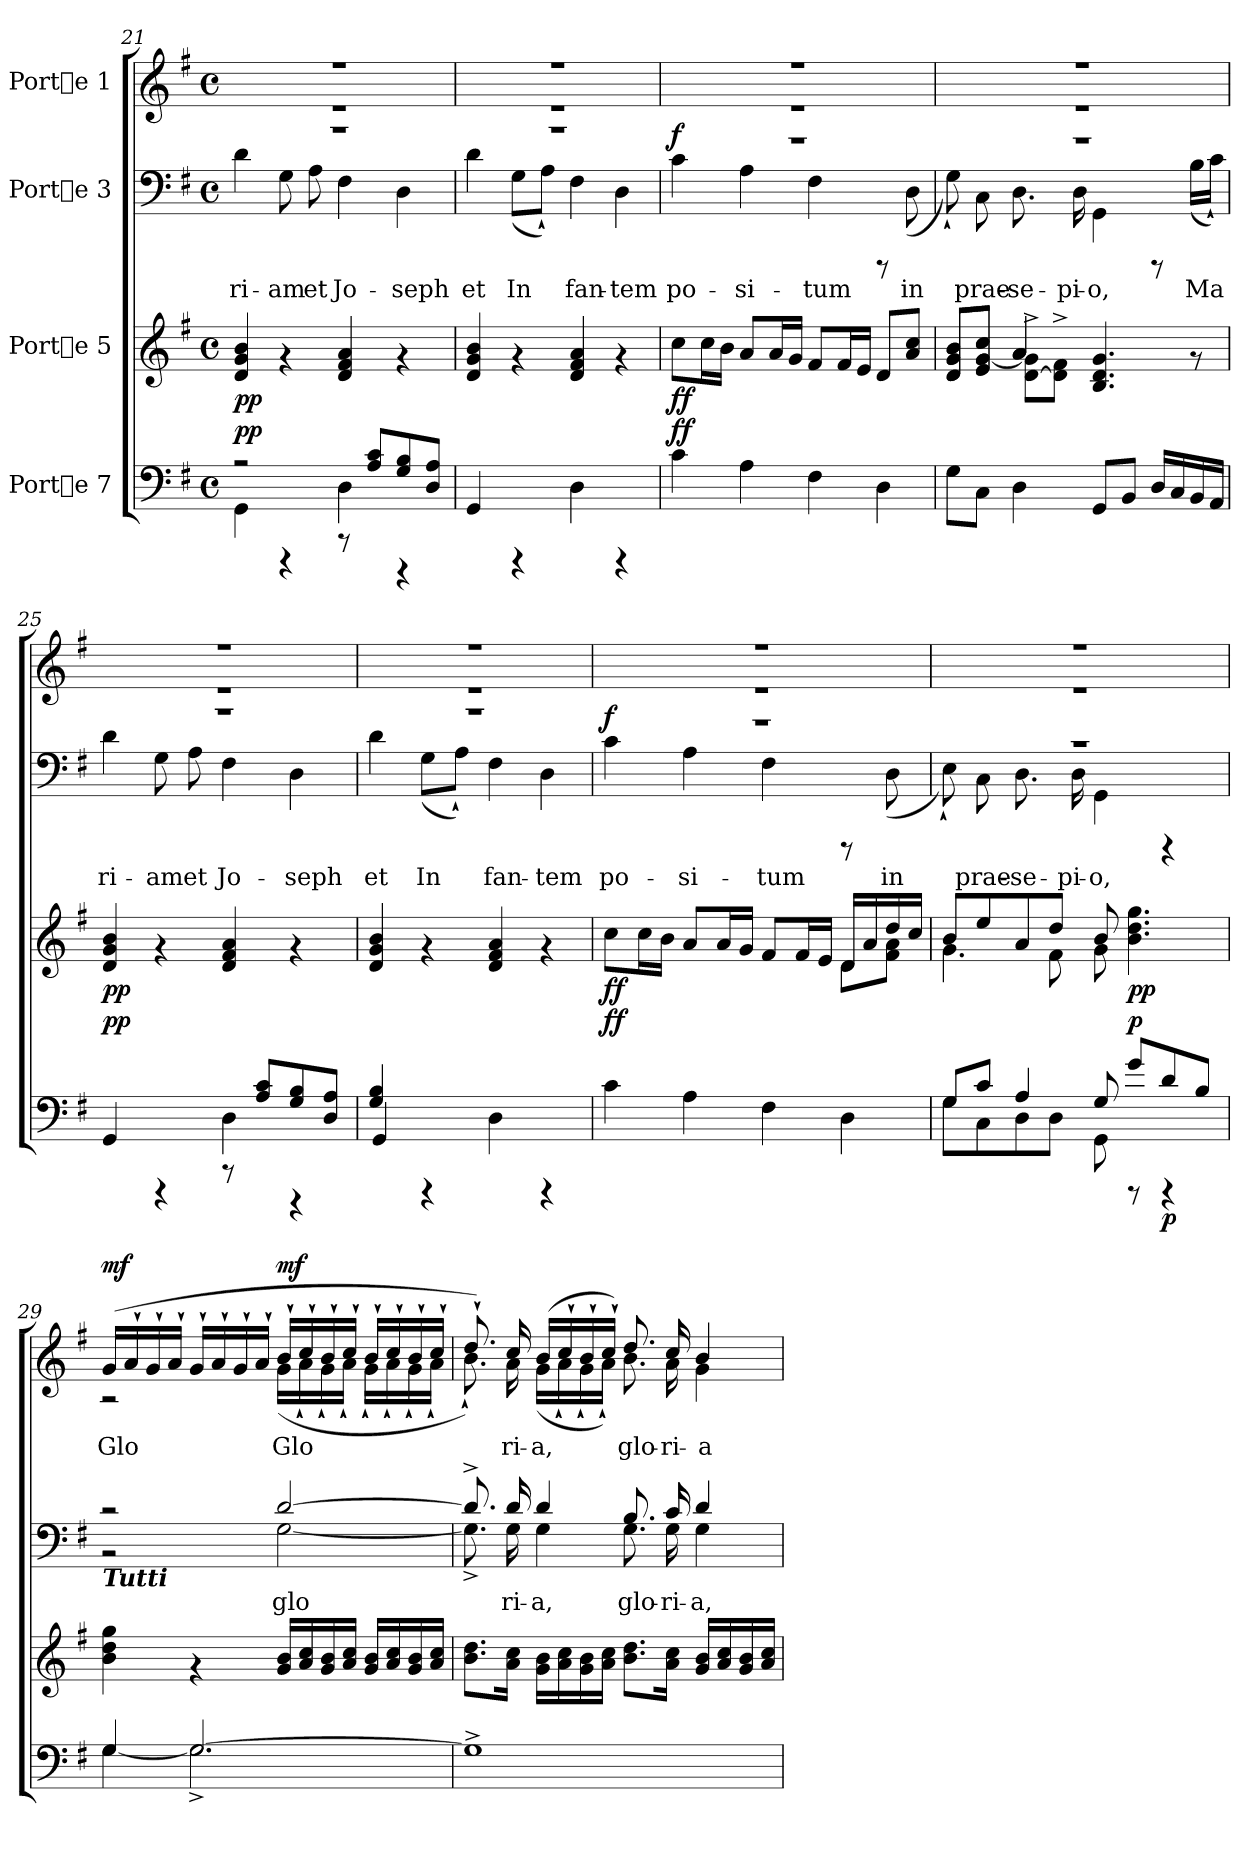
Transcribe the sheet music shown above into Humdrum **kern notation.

**kern	**dynam	**kern	**dynam	**kern	**text	**dynam	**kern	**text	**dynam
*part4	*part4	*part3	*part3	*part2	*part2	*part2	*part1	*part1	*part1
*staff4	*staff4	*staff3	*staff3	*staff2	*staff2	*staff2	*staff1	*staff1	*staff1
*I"Porte 7	*	*I"Porte 5	*	*I"Porte 3	*	*	*I"Porte 1	*	*
!!LO:LB:g=z
*clefF4	*	*clefG2	*	*clefF4	*	*	*clefG2	*	*
*k[f#]	*	*k[f#]	*	*k[f#]	*	*	*k[f#]	*	*
*G:	*	*G:	*	*G:	*	*	*G:	*	*
*M4/4	*	*M4/4	*	*M4/4	*	*	*M4/4	*	*
*met(c)	*	*met(c)	*	*met(c)	*	*	*met(c)	*	*
=21	=21	=21	=21	=21	=21	=21	=21	=21	=21
*^	*	*	*	*^	*	*	*	*	*
!	!	!LO:DY:a	!	!	!	!	!LO:LY:b	!	!	!	!
*	*	*	*	*	*	*	*	*	*^	*	*
!	!	!LO:DY:n=1:b	!	!LO:DY:b	!	!	!	!	!	!	!	!
!	!	!	!	!LO:DY:n=1:b	!	!	!	!	!	!	!	!
2r	4GG\	p p	4b/ 4g/ 4d/	p p	1r	4d\	-ri-	.	1r	1r	.	.
!	!	!	!	!	!	!	!LO:LY:b	!	!	!	!	!
.	4rCCC	.	4rf	.	.	8G\	-am	.	.	.	.	.
!	!	!	!	!	!	!	!LO:LY:b	!	!	!	!	!
.	.	.	.	.	.	8A\	et	.	.	.	.	.
!	!	!	!	!	!	!	!LO:LY:b	!	!	!	!	!
8rGGG	4D\	.	4a/ 4f#/ 4d/	.	.	4F#\	Jo-	.	.	.	.	.
8c/ 8A/L	.	.	.	.	.	.	.	.	.	.	.	.
!	!	!	!	!	!	!	!LO:LY:b	!	!	!	!	!
8B/ 8G/	4rAAAA	.	4rf	.	.	4D\	-seph	.	.	.	.	.
8A/ 8D/J	.	.	.	.	.	.	.	.	.	.	.	.
*v	*v	*	*	*	*	*	*	*	*	*	*	*
=22	=22	=22	=22	=22	=22	=22	=22	=22	=22	=22	=22
!	!	!	!	!	!	!LO:LY:b	!	!	!	!	!
4GG/	.	4b/ 4g/ 4d/	.	1r	4d\	et	.	1r	1r	.	.
!	!	!	!	!	!	!LO:LY:b	!	!	!	!	!
4rCCC	.	4rf	.	.	(>8G\L	In-	.	.	.	.	.
!	!	!	!	!	!	!LO:LY:b	!	!	!	!	!
.	.	.	.	.	8A`>\J)	-	.	.	.	.	.
!	!	!	!	!	!	!LO:LY:b	!	!	!	!	!
4D\	.	4a/ 4f#/ 4d/	.	.	4F#\	fan-	.	.	.	.	.
!	!	!	!	!	!	!LO:LY:b	!	!	!	!	!
4rCCC	.	4rf	.	.	4D\	-tem	.	.	.	.	.
=23	=23	=23	=23	=23	=23	=23	=23	=23	=23	=23	=23
!	!LO:DY:a	!	!	!	!	!LO:LY:b	!	!	!	!	!
!	!LO:DY:n=1:b	!	!LO:DY:b	!	!	!	!	!	!	!	!
!	!	!	!LO:DY:n=1:b	!	!	!	!LO:DY:a	!	!	!	!
4c\	f f	8cc\L	f f	1r	4c\	po-	f	1r	1r	.	.
.	.	16cc\	.	.	.	.	.	.	.	.	.
.	.	16b\J	.	.	.	.	.	.	.	.	.
!	!	!	!	!	!	!LO:LY:b	!	!	!	!	!
4A\	.	8a/L	.	.	4A\	-si-	.	.	.	.	.
.	.	16a/	.	.	.	.	.	.	.	.	.
.	.	16g/J	.	.	.	.	.	.	.	.	.
!	!	!	!	!	!	!LO:LY:b	!	!	!	!	!
4F#\	.	8f#/L	.	.	4F#\	-tum	.	.	.	.	.
.	.	16f#/	.	.	.	.	.	.	.	.	.
.	.	16e/J	.	.	.	.	.	.	.	.	.
4D\	.	8d/L	.	.	8rCCC	.	.	.	.	.	.
!	!	!	!	!	!	!LO:LY:b	!	!	!	!	!
.	.	8cc/ 8a/J	.	.	(>8D\	in	.	.	.	.	.
=24	=24	=24	=24	=24	=24	=24	=24	=24	=24	=24	=24
*	*	*^	*	*	*	*	*	*	*	*	*
*	*	*	*^	*	*	*	*	*	*	*	*	*
!	!	!	!	!	!	!	!	!LO:LY:b	!	!	!	!	!
8G\L	.	8b/ 8g/ 8d/L	8b/ 8g/ 8d/L	4ryy	.	1r	8G`>\)	.	.	1r	1r	.	.
!	!	!	!	!	!	!	!	!LO:LY:b	!	!	!	!	!
8C\J	.	8cc/ 8g/ 8e/J	8cc/ [<8g/ 8e/J	.	.	.	8C\	prae-	.	.	.	.	.
!	!	!	!	!	!	!	!	!LO:LY:b	!	!	!	!	!
4D\	.	4a/	4a/	8g\]^> [>8d\^>L	.	.	8.D\	-se-	.	.	.	.	.
.	.	.	.	8f#\^> 8d\]^>J	.	.	.	.	.	.	.	.	.
!	!	!	!	!	!	!	!	!LO:LY:b	!	!	!	!	!
.	.	.	.	.	.	.	16D\	-pi-	.	.	.	.	.
!	!	!	!	!	!	!	!	!LO:LY:b	!	!	!	!	!
8GG/L	.	4.g/ 4.d/ 4.B/	2ryy	2ryy	.	.	4GG\	-o,	.	.	.	.	.
8BB/J	.	.	.	.	.	.	.	.	.	.	.	.	.
16D/L	.	.	.	.	.	.	8rCCC	.	.	.	.	.	.
16C/	.	.	.	.	.	.	.	.	.	.	.	.	.
!	!	!	!	!	!	!	!	!LO:LY:b	!	!	!	!	!
16BB/	.	8rf	.	.	.	.	(>16B\L	Ma-	.	.	.	.	.
!	!	!	!	!	!	!	!	!LO:LY:b	!	!	!	!	!
16AA/J	.	.	.	.	.	.	16c`>\J)	--	.	.	.	.	.
*	*	*v	*v	*v	*	*	*	*	*	*	*	*	*
!!LO:PB:g=z	!!
=25	=25	=25	=25	=25	=25	=25	=25	=25	=25	=25	=25
*^	*	*	*	*	*	*	*	*	*	*	*
!	!	!LO:DY:a	!	!	!	!	!LO:LY:b	!	!	!	!	!
!	!	!LO:DY:n=1:b	!	!LO:DY:b	!	!	!	!	!	!	!	!
!	!	!	!	!LO:DY:n=1:b	!	!	!	!	!	!	!	!
2ryy	4GG/	p p	4b/ 4g/ 4d/	p p	1r	4d\	-ri-	.	1r	1r	.	.
!	!	!	!	!	!	!	!LO:LY:b	!	!	!	!	!
.	4rCCC	.	4rf	.	.	8G\	-am	.	.	.	.	.
!	!	!	!	!	!	!	!LO:LY:b	!	!	!	!	!
.	.	.	.	.	.	8A\	et	.	.	.	.	.
!	!	!	!	!	!	!	!LO:LY:b	!	!	!	!	!
8rGGG	4D\	.	4a/ 4f#/ 4d/	.	.	4F#\	Jo-	.	.	.	.	.
8c/ 8A/L	.	.	.	.	.	.	.	.	.	.	.	.
!	!	!	!	!	!	!	!LO:LY:b	!	!	!	!	!
8B/ 8G/	4rAAAA	.	4rf	.	.	4D\	-seph	.	.	.	.	.
8A/ 8D/J	.	.	.	.	.	.	.	.	.	.	.	.
=26	=26	=26	=26	=26	=26	=26	=26	=26	=26	=26	=26	=26
!	!	!	!	!	!	!	!LO:LY:b	!	!	!	!	!
4B/ 4G/	4GG/	.	4b/ 4g/ 4d/	.	1r	4d\	et	.	1r	1r	.	.
!	!	!	!	!	!	!	!LO:LY:b	!	!	!	!	!
2.ryy	4rCCC	.	4rf	.	.	(>8G\L	In-	.	.	.	.	.
!	!	!	!	!	!	!	!LO:LY:b	!	!	!	!	!
.	.	.	.	.	.	8A`>\J)	-	.	.	.	.	.
!	!	!	!	!	!	!	!LO:LY:b	!	!	!	!	!
.	4D\	.	4a/ 4f#/ 4d/	.	.	4F#\	fan-	.	.	.	.	.
!	!	!	!	!	!	!	!LO:LY:b	!	!	!	!	!
.	4rCCC	.	4rf	.	.	4D\	-tem	.	.	.	.	.
=27	=27	=27	=27	=27	=27	=27	=27	=27	=27	=27	=27	=27
*	*	*	*^	*	*	*	*	*	*	*	*	*
!	!	!LO:DY:a	!	!	!	!	!	!LO:LY:b	!	!	!	!	!
!	!	!LO:DY:n=1:b	!	!	!LO:DY:b	!	!	!	!	!	!	!	!
!	!	!	!	!	!LO:DY:n=1:b	!	!	!	!LO:DY:a	!	!	!	!
*v	*v	*	*	*	*	*	*	*	*	*	*	*	*
4c\	f f	8cc\L	2.ryy	f f	1r	4c\	po-	f	1r	1r	.	.
.	.	16cc\	.	.	.	.	.	.	.	.	.	.
.	.	16b\J	.	.	.	.	.	.	.	.	.	.
!	!	!	!	!	!	!	!LO:LY:b	!	!	!	!	!
4A\	.	8a/L	.	.	.	4A\	-si-	.	.	.	.	.
.	.	16a/	.	.	.	.	.	.	.	.	.	.
.	.	16g/J	.	.	.	.	.	.	.	.	.	.
!	!	!	!	!	!	!	!LO:LY:b	!	!	!	!	!
4F#\	.	8f#/L	.	.	.	4F#\	-tum	.	.	.	.	.
.	.	16f#/	.	.	.	.	.	.	.	.	.	.
.	.	16e/J	.	.	.	.	.	.	.	.	.	.
4D\	.	16d/L	8d\L	.	.	8rCCC	.	.	.	.	.	.
.	.	16a/	.	.	.	.	.	.	.	.	.	.
!	!	!	!	!	!	!	!LO:LY:b	!	!	!	!	!
.	.	16dd/	8a\ 8f#\J	.	.	(>8D\	in	.	.	.	.	.
.	.	16cc/J	.	.	.	.	.	.	.	.	.	.
=28	=28	=28	=28	=28	=28	=28	=28	=28	=28	=28	=28	=28
*^	*	*	*	*	*	*	*	*	*	*	*	*
!	!	!	!	!	!	!	!	!LO:LY:b	!	!	!	!	!
8G/L	8G\L	.	8b/L	4.g\	.	1r	8E`>\)	.	.	1r	1r	.	.
!	!	!	!	!	!	!	!	!LO:LY:b	!	!	!	!	!
8c/J	8C\	.	8ee/	.	.	.	8C\	prae-	.	.	.	.	.
!	!	!	!	!	!	!	!	!LO:LY:b	!	!	!	!	!
4A/	8D\	.	8a/	.	.	.	8.D\	-se-	.	.	.	.	.
.	8D\J	.	8dd/J	8f#\	.	.	.	.	.	.	.	.	.
!	!	!	!	!	!	!	!	!LO:LY:b	!	!	!	!	!
.	.	.	.	.	.	.	16D\	-pi-	.	.	.	.	.
!	!	!	!	!	!	!	!	!LO:LY:b	!	!	!	!	!
8G/	8GG\	.	8b/	8g\	.	.	4GG\	-o,	.	.	.	.	.
!	!	!LO:DY:a	!	!	!LO:DY:b	!	!	!	!	!	!	!	!
!	!	!	!	!	!LO:DY:n=1:b	!	!	!	!	!	!	!	!
8g/L	8rCCC	p	4.gg\ 4.dd\ 4.b\	4.ryy	p p	.	.	.	.	.	.	.	.
!	!	!LO:DY:b	!	!	!	!	!	!	!	!	!	!	!
8d/	4rCCC	p	.	.	.	.	4rCCC	.	.	.	.	.	.
8B/J	.	.	.	.	.	.	.	.	.	.	.	.	.
*	*	*	*v	*v	*	*	*	*	*	*	*	*	*
!!LO:LB:g=z	!!
=29	=29	=29	=29	=29	=29	=29	=29	=29	=29	=29	=29	=29
!	!	!	!	!	!LO:TX:b:Bi:t=Tutti	!	!	!	!	!	!	!
!	!	!	!	!	!	!	!	!	!	!	!LO:LY:a	!LO:DY:a
4G/	[>4G\	.	4gg\ 4dd\ 4b\	.	2r	2r	.	.	(>16g/L	2r	Glo-	mf
!	!	!	!	!	!	!	!	!	!	!	!LO:LY:a	!
.	.	.	.	.	.	.	.	.	16a`</	.	--	.
!	!	!	!	!	!	!	!	!	!	!	!LO:LY:a	!
.	.	.	.	.	.	.	.	.	16g`</	.	--	.
!	!	!	!	!	!	!	!	!	!	!	!LO:LY:a	!
.	.	.	.	.	.	.	.	.	16a`</J	.	--	.
!	!	!	!	!	!	!	!	!	!	!	!LO:LY:a	!
[<2.G/	2.G^>\]	.	4rf	.	.	.	.	.	16g`</L	.	--	.
!	!	!	!	!	!	!	!	!	!	!	!LO:LY:a	!
.	.	.	.	.	.	.	.	.	16a`</	.	--	.
!	!	!	!	!	!	!	!	!	!	!	!LO:LY:a	!
.	.	.	.	.	.	.	.	.	16g`</	.	--	.
!	!	!	!	!	!	!	!	!	!	!	!LO:LY:a	!
.	.	.	.	.	.	.	.	.	16a`</J	.	--	.
!	!	!	!	!	!	!	!LO:LY:b	!	!	!	!LO:LY:a	!
!	!	!	!	!	!	!	!	!LO:DY:a	!	!	!LO:LY:b	!
!	!	!	!	!	!	!	!	!LO:DY:n=1:b	!	!	!	!LO:DY:b
.	.	.	16b/ 16g/L	.	[<2d/	[>2G\	glo-	mf mf	16b`</L	(>16g\L	-Glo-	mf
!	!	!	!	!	!	!	!	!	!	!	!LO:LY:a	!
!	!	!	!	!	!	!	!	!	!	!	!LO:LY:b	!
.	.	.	16cc/ 16a/	.	.	.	.	.	16cc`</	16a`>\	--	.
!	!	!	!	!	!	!	!	!	!	!	!LO:LY:a	!
!	!	!	!	!	!	!	!	!	!	!	!LO:LY:b	!
.	.	.	16b/ 16g/	.	.	.	.	.	16b`</	16g`>\	--	.
!	!	!	!	!	!	!	!	!	!	!	!LO:LY:a	!
!	!	!	!	!	!	!	!	!	!	!	!LO:LY:b	!
.	.	.	16cc/ 16a/J	.	.	.	.	.	16cc`</J	16a`>\J	--	.
!	!	!	!	!	!	!	!	!	!	!	!LO:LY:a	!
!	!	!	!	!	!	!	!	!	!	!	!LO:LY:b	!
.	.	.	16b/ 16g/L	.	.	.	.	.	16b`</L	16g`>\L	--	.
!	!	!	!	!	!	!	!	!	!	!	!LO:LY:a	!
!	!	!	!	!	!	!	!	!	!	!	!LO:LY:b	!
.	.	.	16cc/ 16a/	.	.	.	.	.	16cc`</	16a`>\	--	.
!	!	!	!	!	!	!	!	!	!	!	!LO:LY:a	!
!	!	!	!	!	!	!	!	!	!	!	!LO:LY:b	!
.	.	.	16b/ 16g/	.	.	.	.	.	16b`</	16g`>\	--	.
!	!	!	!	!	!	!	!	!	!	!	!LO:LY:a	!
!	!	!	!	!	!	!	!	!	!	!	!LO:LY:b	!
.	.	.	16cc/ 16a/J	.	.	.	.	.	16cc`</J	16a`>\J	--	.
*v	*v	*	*	*	*	*	*	*	*	*	*	*
=30	=30	=30	=30	=30	=30	=30	=30	=30	=30	=30	=30
!	!	!	!	!	!	!LO:LY:b	!	!	!	!LO:LY:a	!
!	!	!	!	!	!	!	!	!	!	!LO:LY:b	!
1G^<]	.	8.dd\ 8.b\L	.	8.d^</]	8.G^>\]	-	.	8.dd`</)	8.b`>\)	.	.
!	!	!	!	!	!	!LO:LY:b	!	!	!	!LO:LY:a	!
!	!	!	!	!	!	!	!	!	!	!LO:LY:b	!
.	.	16cc\ 16a\J	.	16d/	16G\	ri-	.	16cc/	16a\	-ri-	.
!	!	!	!	!	!	!LO:LY:b	!	!	!	!LO:LY:a	!
!	!	!	!	!	!	!	!	!	!	!LO:LY:b	!
.	.	16b\ 16g\L	.	4d/	4G\	-a,	.	(>16b/L	(>16g\L	a,	.
!	!	!	!	!	!	!	!	!	!	!LO:LY:a	!
!	!	!	!	!	!	!	!	!	!	!LO:LY:b	!
.	.	16cc\ 16a\	.	.	.	.	.	16cc`</	16a`>\	.	.
!	!	!	!	!	!	!	!	!	!	!LO:LY:a	!
!	!	!	!	!	!	!	!	!	!	!LO:LY:b	!
.	.	16b\ 16g\	.	.	.	.	.	16b`</	16g`>\	.	.
!	!	!	!	!	!	!	!	!	!	!LO:LY:a	!
!	!	!	!	!	!	!	!	!	!	!LO:LY:b	!
.	.	16cc\ 16a\J	.	.	.	.	.	16cc`</J)	16a`>\J)	.	.
!	!	!	!	!	!	!LO:LY:b	!	!	!	!LO:LY:a	!
!	!	!	!	!	!	!	!	!	!	!LO:LY:b	!
.	.	8.dd\ 8.b\L	.	8.B/	8.G\	glo-	.	8.dd/	8.b\	-glo-	.
!	!	!	!	!	!	!LO:LY:b	!	!	!	!LO:LY:a	!
!	!	!	!	!	!	!	!	!	!	!LO:LY:b	!
.	.	16cc\ 16a\J	.	16c/	16G\	-ri-	.	16cc/	16a\	-ri-	.
!	!	!	!	!	!	!LO:LY:b	!	!	!	!LO:LY:a	!
!	!	!	!	!	!	!	!	!	!	!LO:LY:b	!
.	.	16b/ 16g/L	.	4d/	4G\	-a,	.	4b/	4g\	a	.
.	.	16cc/ 16a/	.	.	.	.	.	.	.	.	.
.	.	16b/ 16g/	.	.	.	.	.	.	.	.	.
.	.	16cc/ 16a/J	.	.	.	.	.	.	.	.	.
*	*	*	*	*v	*v	*	*	*	*	*	*
*	*	*	*	*	*	*	*v	*v	*	*
=	=	=	=	=	=	=	=	=	=
*-	*-	*-	*-	*-	*-	*-	*-	*-	*-
